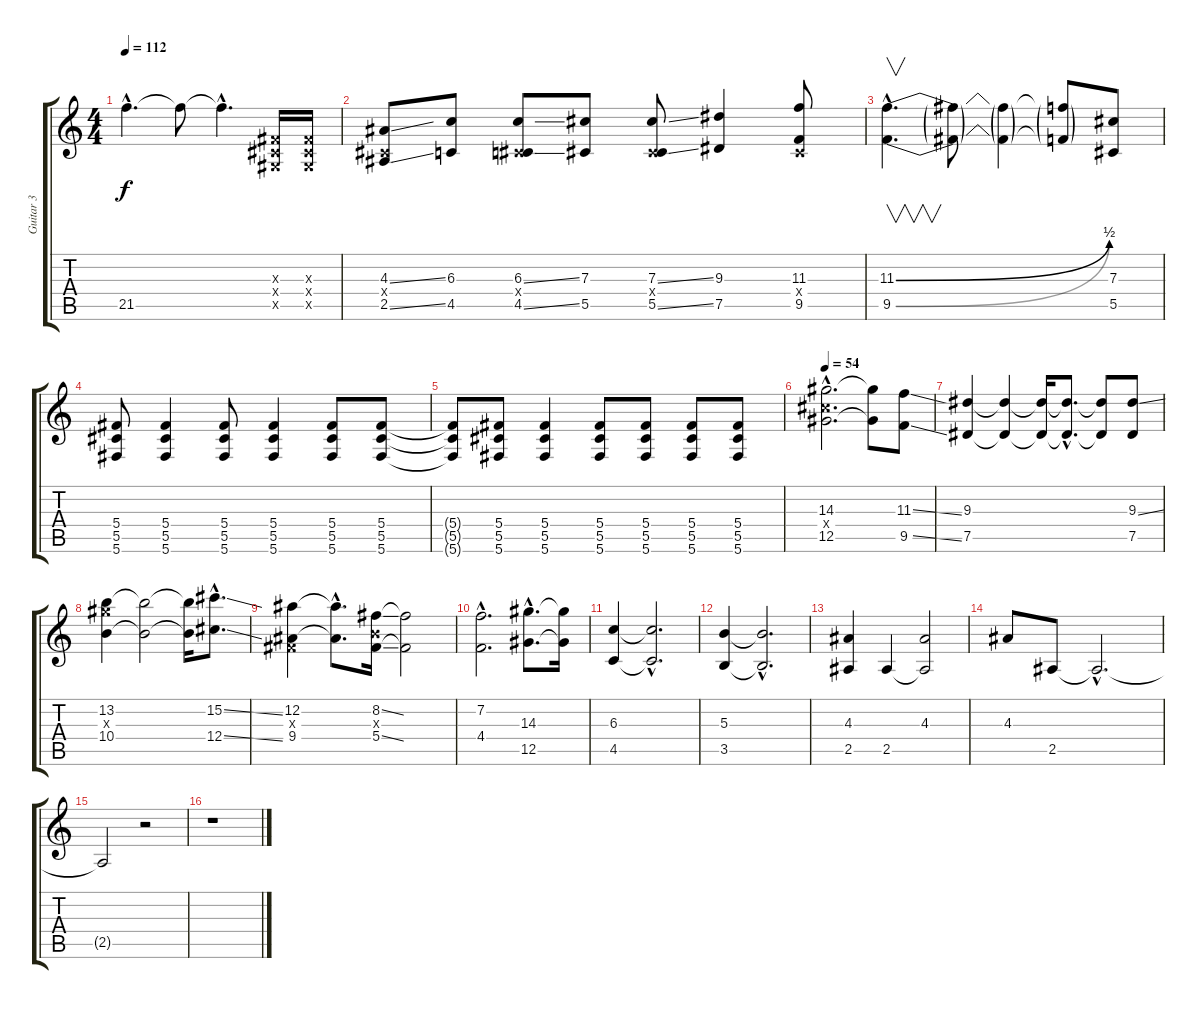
\track ("Guitar 3" "Guitar 3") {instrument distortionguitar}
\staff {score tabs}
\tuning (Eb4 Bb3 Gb3 Db3 Ab2 Db2) {hide}
\ts (4 4)
\tempo 112
\clef g2
\ks c
21.5{hac t}.4{d dy f} 21.5{t}.8 21.5{hac t}.4{d} (0.3{x} 0.4{x} 0.5{x}).16 (0.3{x} 0.4{x} 0.5{x}).16 |
(4.3{ss} 0.4{x} 2.5{ss}).8 (6.3 4.5).8 (6.3{ss} 0.4{x} 4.5{ss}).8 (7.3 5.5).8 (7.3{ss} 0.4{x} 5.5{ss}).8 (9.3 7.5).4 (11.3 0.4{x} 9.5).8 |
(11.3{be (bend 0 0 60 2) hac} 9.5{be (bend 0 0 60 2) hac}).4{v d} (11.3{t} 9.5{t}).8 (11.3{t} 9.5{t}).4 (11.3{t} 9.5{t}).8 (7.3 5.5).8 |
(5.4 5.5 5.6).8 (5.4 5.5 5.6).4 (5.4 5.5 5.6).8 (5.4 5.5 5.6).4 (5.4 5.5 5.6).8 (5.4 5.5 5.6).8 |
(5.4{t} 5.5{t} 5.6{t}).8 (5.4 5.5 5.6).8 (5.4 5.5 5.6).4 (5.4 5.5 5.6).8 (5.4 5.5 5.6).8 (5.4 5.5 5.6).8 (5.4 5.5 5.6).8 |
\tempo 54
(14.3{hac} 12.4{hac x} 12.5{hac}).2{d} (14.3{t} 12.5{t}).8 (11.3{ss} 9.5{ss}).8 |
(9.3 7.5).4 (9.3{t} 7.5{t}).4 (9.3{t} 7.5{t}).16 (9.3{hac t} 7.5{hac t}).8{d} (9.3{t} 7.5{t}).8 (9.3{ss} 7.5).8 |
(13.2 14.3{x} 10.4).4 (13.2{t} 10.4{t}).2 (13.2{t} 10.4{t}).16 (15.2{ss hac} 12.4{ss hac}).8{d} |
(12.2 0.3{x} 9.4).4 (12.2{hac t} 9.4{hac t}).8{d} (8.2{ss} 5.3{x} 5.4{ss}).16 (8.2{t} 5.4{t}).2 |
(7.2{hac} 4.4{hac}).2{d} (14.3{hac} 12.5{hac}).8{d} (14.3{t} 12.5{t}).16 |
(6.3 4.5).4 (6.3{hac t} 4.5{hac t}).2{d} |
(5.3 3.5).4 (5.3{hac t} 3.5{hac t}).2{d} |
(4.3 2.5).4 2.5.4 (4.3 2.5{t}).2 |
4.3.8 2.5.8 2.5{hac t}.2{d} |
2.5{t}.2 r.2 |
r.1
